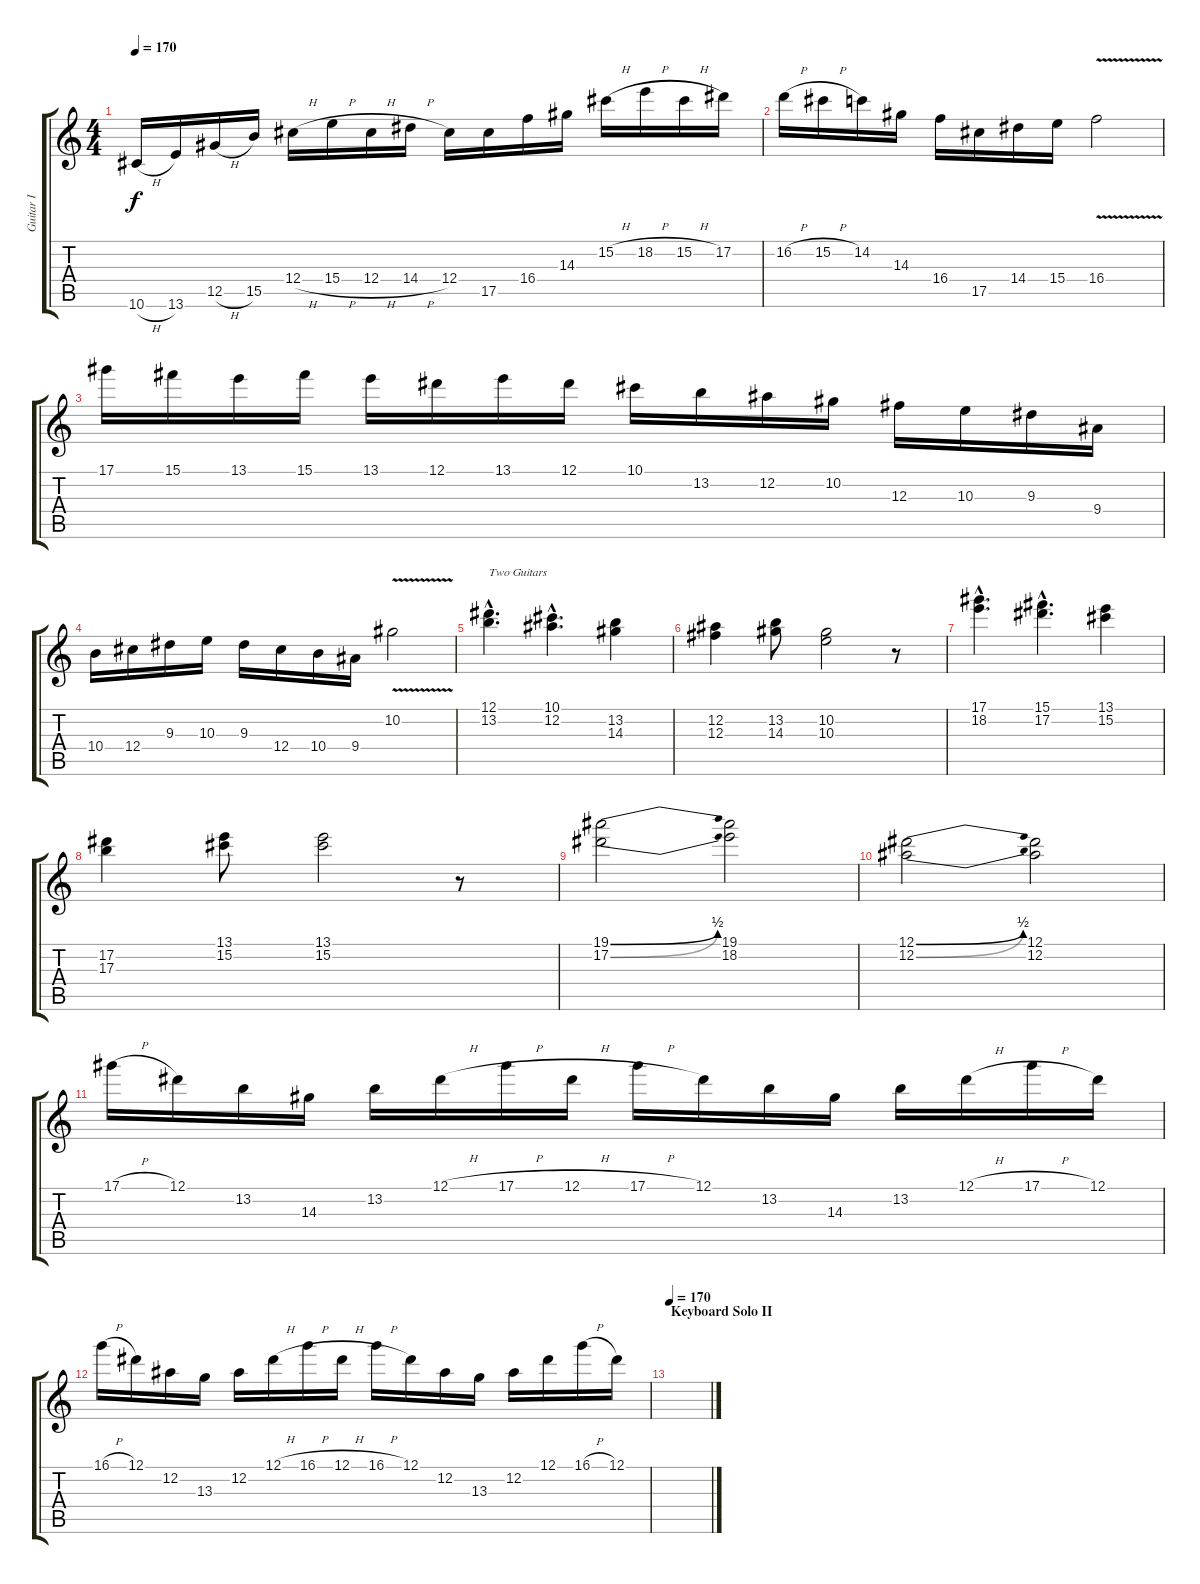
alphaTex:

\track ("Guitar I" "Guitar I") {instrument distortionguitar}
\staff {score tabs}
\tuning (Eb4 Bb3 Gb3 Db3 Ab2 Eb2) {hide}
\ts (4 4)
\tempo 170
\clef g2
\ks c
10.6{h}.16{dy f} 13.6.16 12.5{h}.16 15.5.16 12.4{h}.16 15.4{h}.16 12.4{h}.16 14.4{h}.16 12.4.16 17.5.16 16.4.16 14.3.16 15.2{h}.16 18.2{h}.16 15.2{h}.16 17.2.16 |
16.2{h}.16 15.2{h}.16 14.2.16 14.3.16 16.4.16 17.5.16 14.4.16 15.4.16 16.4{v}.2 |
17.1.16 15.1.16 13.1.16 15.1.16 13.1.16 12.1.16 13.1.16 12.1.16 10.1.16 13.2.16 12.2.16 10.2.16 12.3.16 10.3.16 9.3.16 9.4.16 |
10.4.16 12.4.16 9.3.16 10.3.16 9.3.16 12.4.16 10.4.16 9.4.16 10.2{v}.2 |
(12.1{hac} 13.2{hac}).4{d txt "Two Guitars"} (10.1{hac} 12.2{hac}).4{d} (13.2 14.3).4 |
(12.2 12.3).4 (13.2 14.3).8 (10.2 10.3).2 r.8 |
(17.1{hac} 18.2{hac}).4{d} (15.1{hac} 17.2{hac}).4{d} (13.1 15.2).4 |
(17.2 17.3).4 (13.1 15.2).8 (13.1 15.2).2 r.8 |
(19.1{be (bend 0 0 60 2)} 17.2{be (bend 0 0 60 2)}).2 (19.1 18.2).2 |
(12.1{be (bend 0 0 60 2)} 12.2{be (bend 0 0 60 2)}).2 (12.1 12.2).2 |
17.1{h}.16 12.1.16 13.2.16 14.3.16 13.2.16 12.1{h}.16 17.1{h}.16 12.1{h}.16 17.1{h}.16 12.1.16 13.2.16 14.3.16 13.2.16 12.1{h}.16 17.1{h}.16 12.1.16 |
16.1{h}.16 12.1.16 12.2.16 13.3.16 12.2.16 12.1{h}.16 16.1{h}.16 12.1{h}.16 16.1{h}.16 12.1.16 12.2.16 13.3.16 12.2.16 12.1.16 16.1{h}.16 12.1.16 |
\section ("" "Keyboard Solo II")
\tempo 170
